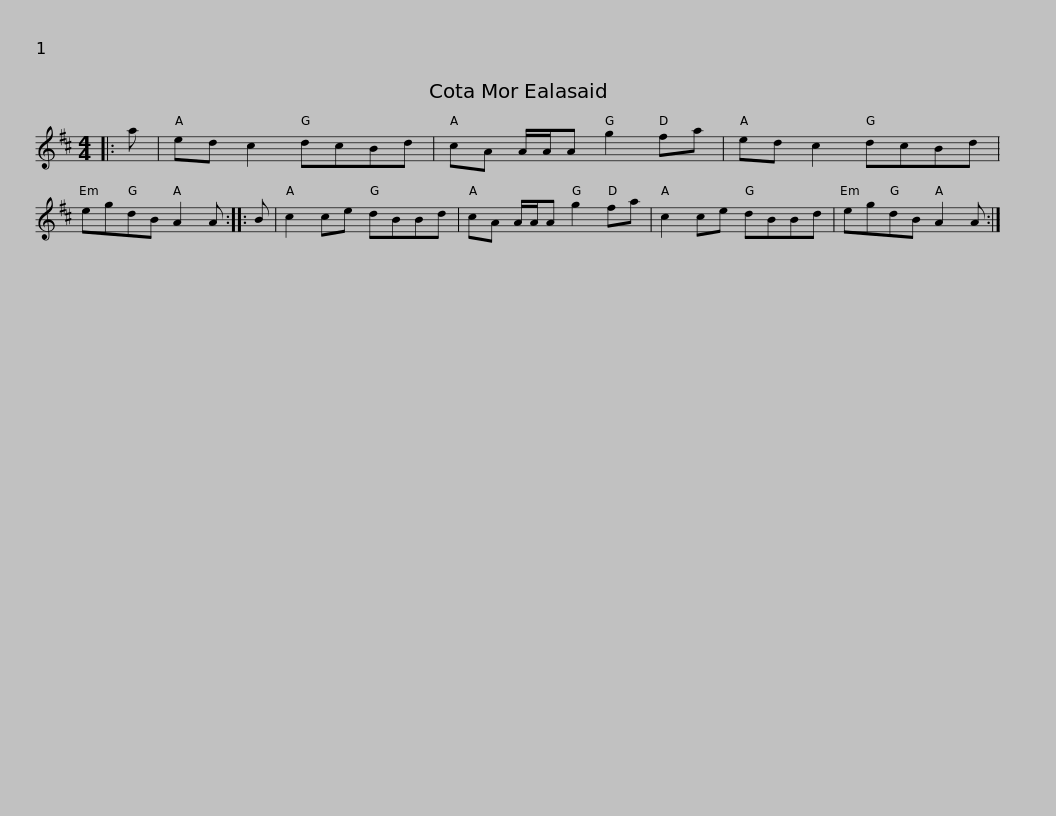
X:1
L:1/8
M:4/4
I:linebreak $
K:D
V:1 treble
V:1
|: a | ed c2 dcBd | cA A/A/A g2 fa | ed c2 dcBd | egdB A2 A :: %5
 B | c2 ce dBBd |$ cA A/A/A g2 fa | c2 ce dBBd | egdB A2 A :| %10
